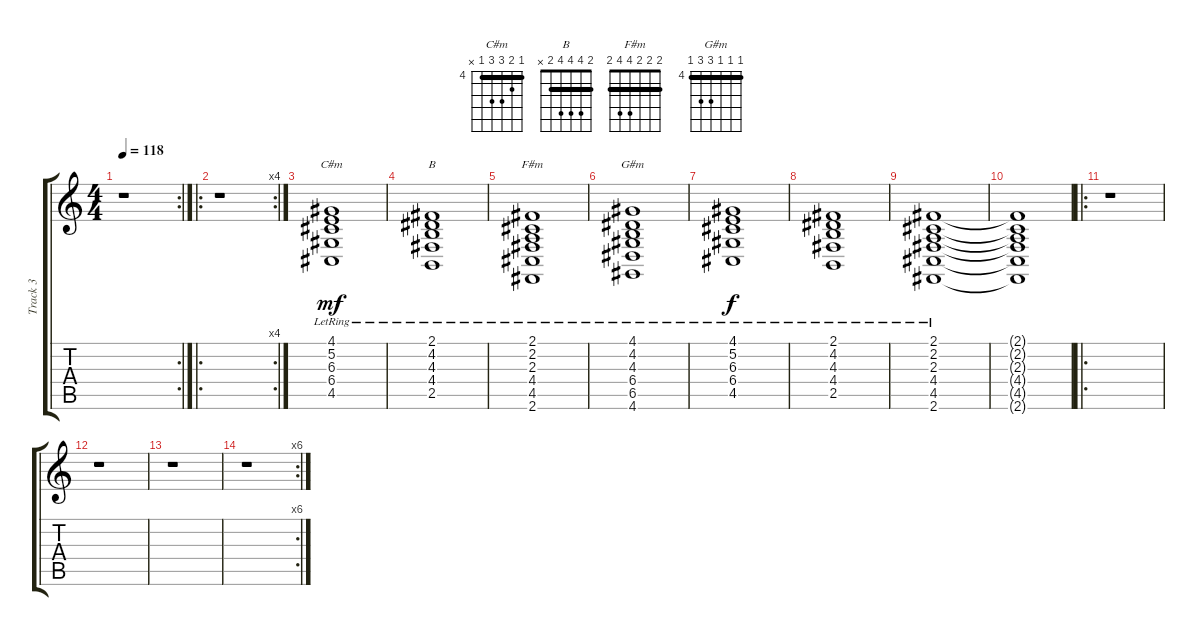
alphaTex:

\track ("Track 3" "Track 3") {instrument brightacousticpiano}
\staff {score tabs}
\tuning (E4 B3 G3 D3 A2 E2) {hide}
\chord ("C#m" 4 5 6 6 4 x) {firstfret 4 barre 4}
\chord ("B" 2 4 4 4 2 x) {barre 2}
\chord ("F#m" 2 2 2 4 4 2) {barre 2}
\chord ("G#m" 4 4 4 6 6 4) {firstfret 4 barre 4}
\rc 2
\ts (4 4)
\tempo 118
\clef g2
\ks c
r.1{dy f} |
\ro
\rc 4
r.1 |
(4.1{lr} 5.2 6.3 6.4 4.5).1{ch "C#m" dy mf} |
(2.1{lr} 4.2 4.3 4.4 2.5).1{ch "B"} |
(2.1{lr} 2.2 2.3 4.4 4.5 2.6).1{ch "F#m"} |
(4.1{lr} 4.2 4.3 6.4 6.5 4.6).1{ch "G#m"} |
(4.1 5.2 6.3 6.4 4.5{lr}).1{dy f} |
(2.1 4.2 4.3 4.4 2.5{lr}).1 |
(2.1{lr} 2.2 2.3 4.4 4.5 2.6).1 |
(2.1{t} 2.2{t} 2.3{t} 4.4{t} 4.5{t} 2.6{t}).1 |
\ro
r.1 |
r.1 |
r.1 |
\rc 6
r.1
